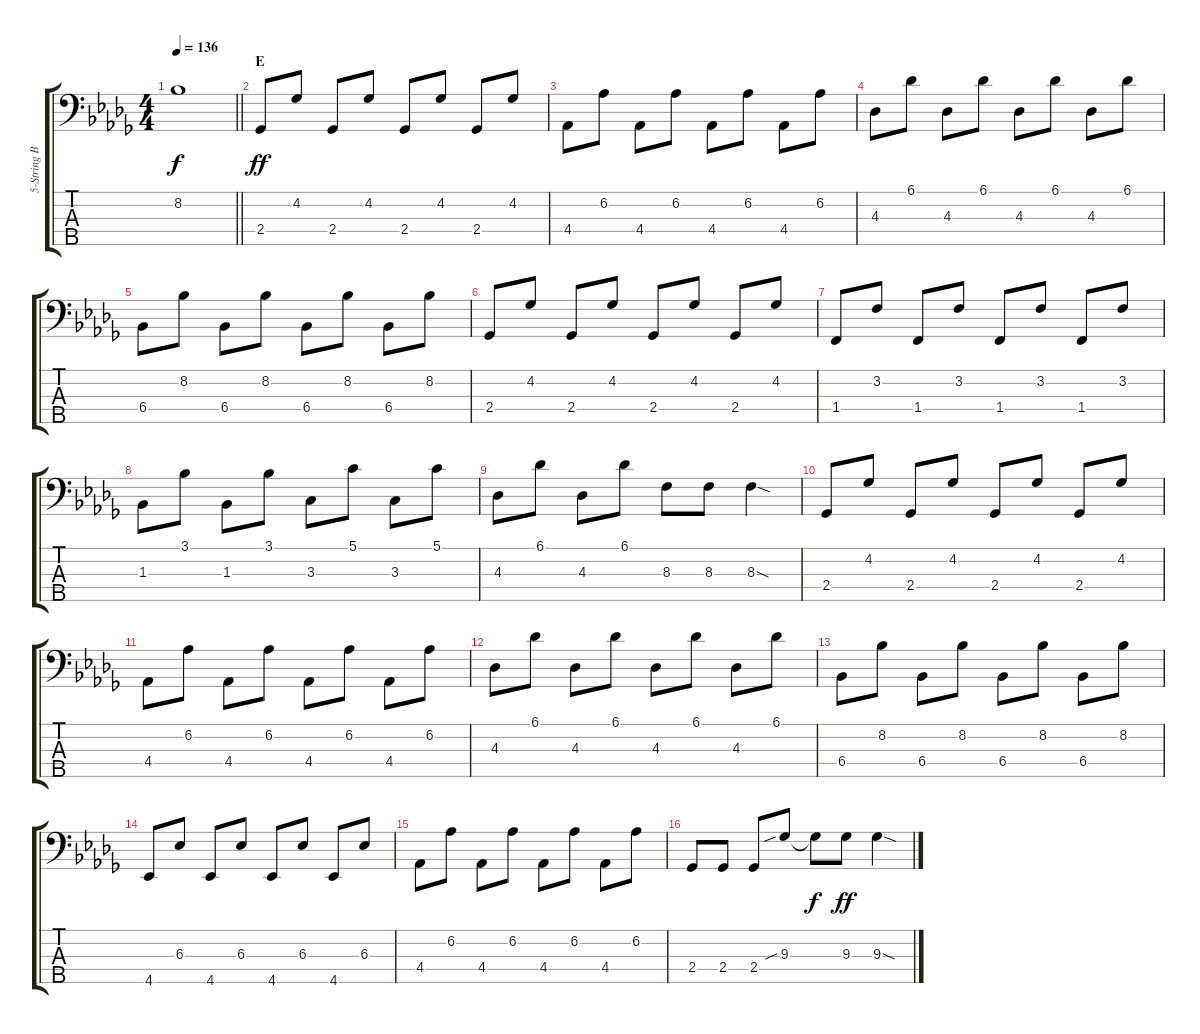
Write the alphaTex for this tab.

\track ("5-String Bass" "5-String B") {instrument electricbasspick}
\staff {score tabs}
\tuning (G2 D2 A1 E1 B0) {hide}
\ts (4 4)
\tempo 136
\clef f4
\barLineRight lightlight
\ks db
8.2{t}.1{dy f} |
\section ("" "E")
2.4.8{dy ff} 4.2.8 2.4.8 4.2.8 2.4.8 4.2.8 2.4.8 4.2.8 |
4.4.8 6.2.8 4.4.8 6.2.8 4.4.8 6.2.8 4.4.8 6.2.8 |
4.3.8 6.1.8 4.3.8 6.1.8 4.3.8 6.1.8 4.3.8 6.1.8 |
6.4.8 8.2.8 6.4.8 8.2.8 6.4.8 8.2.8 6.4.8 8.2.8 |
2.4.8 4.2.8 2.4.8 4.2.8 2.4.8 4.2.8 2.4.8 4.2.8 |
1.4.8 3.2.8 1.4.8 3.2.8 1.4.8 3.2.8 1.4.8 3.2.8 |
1.3.8 3.1.8 1.3.8 3.1.8 3.3.8 5.1.8 3.3.8 5.1.8 |
4.3.8 6.1.8 4.3.8 6.1.8 8.3.8 8.3.8 8.3{sod}.4 |
2.4.8 4.2.8 2.4.8 4.2.8 2.4.8 4.2.8 2.4.8 4.2.8 |
4.4.8 6.2.8 4.4.8 6.2.8 4.4.8 6.2.8 4.4.8 6.2.8 |
4.3.8 6.1.8 4.3.8 6.1.8 4.3.8 6.1.8 4.3.8 6.1.8 |
6.4.8 8.2.8 6.4.8 8.2.8 6.4.8 8.2.8 6.4.8 8.2.8 |
4.5.8 6.3.8 4.5.8 6.3.8 4.5.8 6.3.8 4.5.8 6.3.8 |
4.4.8 6.2.8 4.4.8 6.2.8 4.4.8 6.2.8 4.4.8 6.2.8 |
2.4.8 2.4.8 2.4.8 9.3{sib}.8 9.3{t}.8{dy f} 9.3.8{dy ff} 9.3{sod}.4
